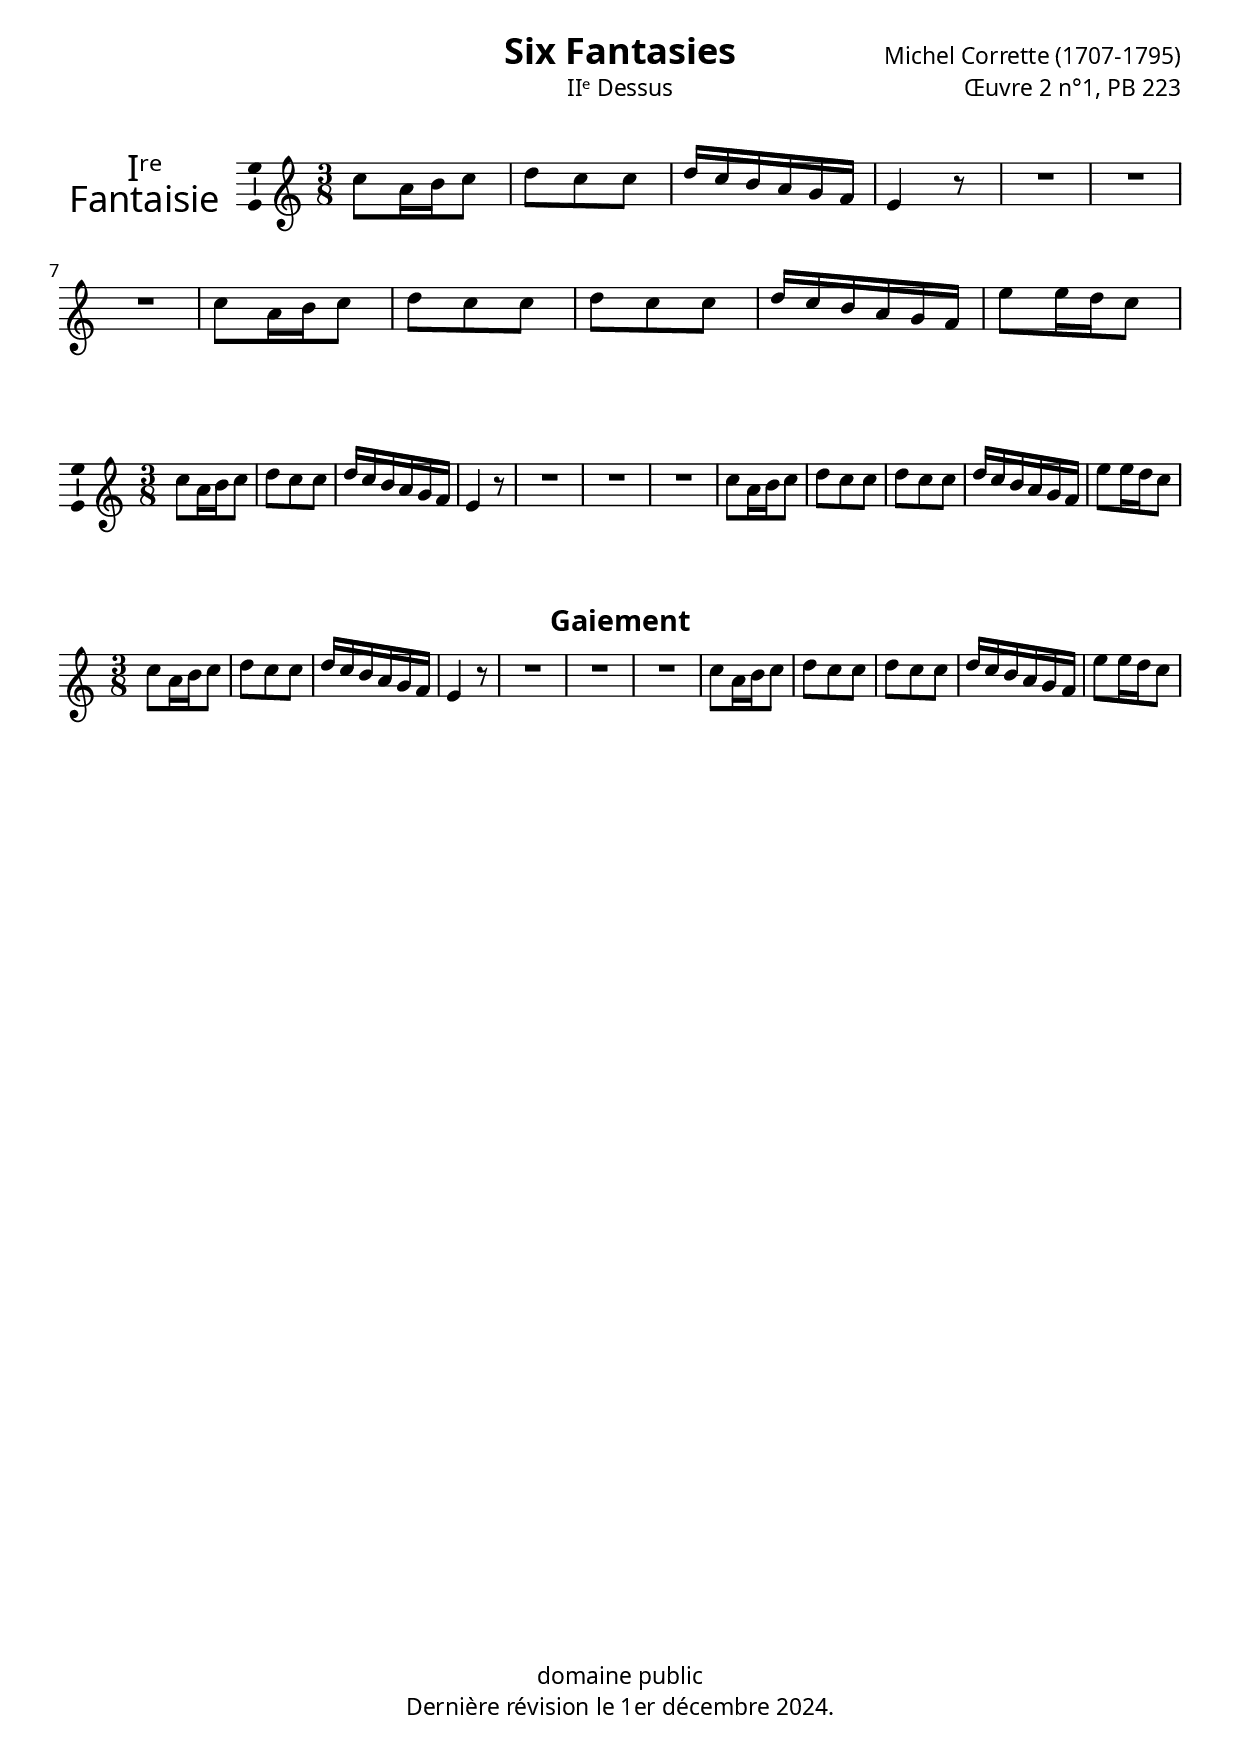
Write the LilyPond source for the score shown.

\version "2.24.1"
#(use-modules (guile-user))
\include "stemside.ily"

\book {
  \bookpart {
    \include "layout.ily"
    \header {
      title = "Six Fantasies"
composer = "Michel Corrette (1707-1795)"
opus = "VIᵉ Œuvre"
arranger = "mise en page par Holger Peters"
\include "../../revision_fr.ily"

      instrument = "IIᵉ Dessus"
    }
    \score {
  \header {
    title = "Six Fantasies"
composer = "Michel Corrette (1707-1795)"
opus = "VIᵉ Œuvre"
arranger = "mise en page par Holger Peters"
\include "../../revision_fr.ily"

  }
  \new Staff \with {
    instrumentName = \markup {
      \center-column {
	\line {\fontsize #4 "Iʳᵉ" }
	\line { \fontsize #4 "Fantaisie"}
      }
    }
    midiInstrument = "recorder"
    \consists "Ambitus_engraver"
  } {
    << {
      \clef french
      {\include "globals.ily"
\transpose c c'' {
  e8 c16 d e8                 |
  f8 e e                      |
  f16 e d c b, a,             |
  g,4 r8                       |
  R4. R4. R4.                 |
  e8 c16 d e8                 |
  f8 e e                      |
  f e e                       |
  f16 e d c b, a, g8 g16 f e8 |
}
 }
    }
  >>
}
\include "layoutPremiere.ily"
\midi { }
}

    \score {
  \header {
    title = "Six Fantasies"
composer = "Michel Corrette (1707-1795)"
opus = "VIᵉ Œuvre"
arranger = "mise en page par Holger Peters"
\include "../../revision_fr.ily"

  }
  \new Staff \with {
    midiInstrument = "recorder"
    \consists "Ambitus_engraver"
  } {
    << {
      \clef french
      {\include "globals.ily"
\transpose c c'' {
  e8 c16 d e8                 |
  f8 e e                      |
  f16 e d c b, a,             |
  g,4 r8                       |
  R4. R4. R4.                 |
  e8 c16 d e8                 |
  f8 e e                      |
  f e e                       |
  f16 e d c b, a, g8 g16 f e8 |
}
 }
    }
  >>
}
\layout { }
\midi { }
}

    \score {
  \header {
    \include "titre.ily"
  }
  \new Staff \with {
    midiInstrument = "recorder"
  } {
    << {
      \clef french
      {\include "globals.ily"
\transpose c c'' {
  e8 c16 d e8                 |
  f8 e e                      |
  f16 e d c b, a,             |
  g,4 r8                       |
  R4. R4. R4.                 |
  e8 c16 d e8                 |
  f8 e e                      |
  f e e                       |
  f16 e d c b, a, g8 g16 f e8 |
}
 }
    }
  >>
}
\layout { }
\midi { }
}

  }
}
% vim:sw=2:ts=2:et:
